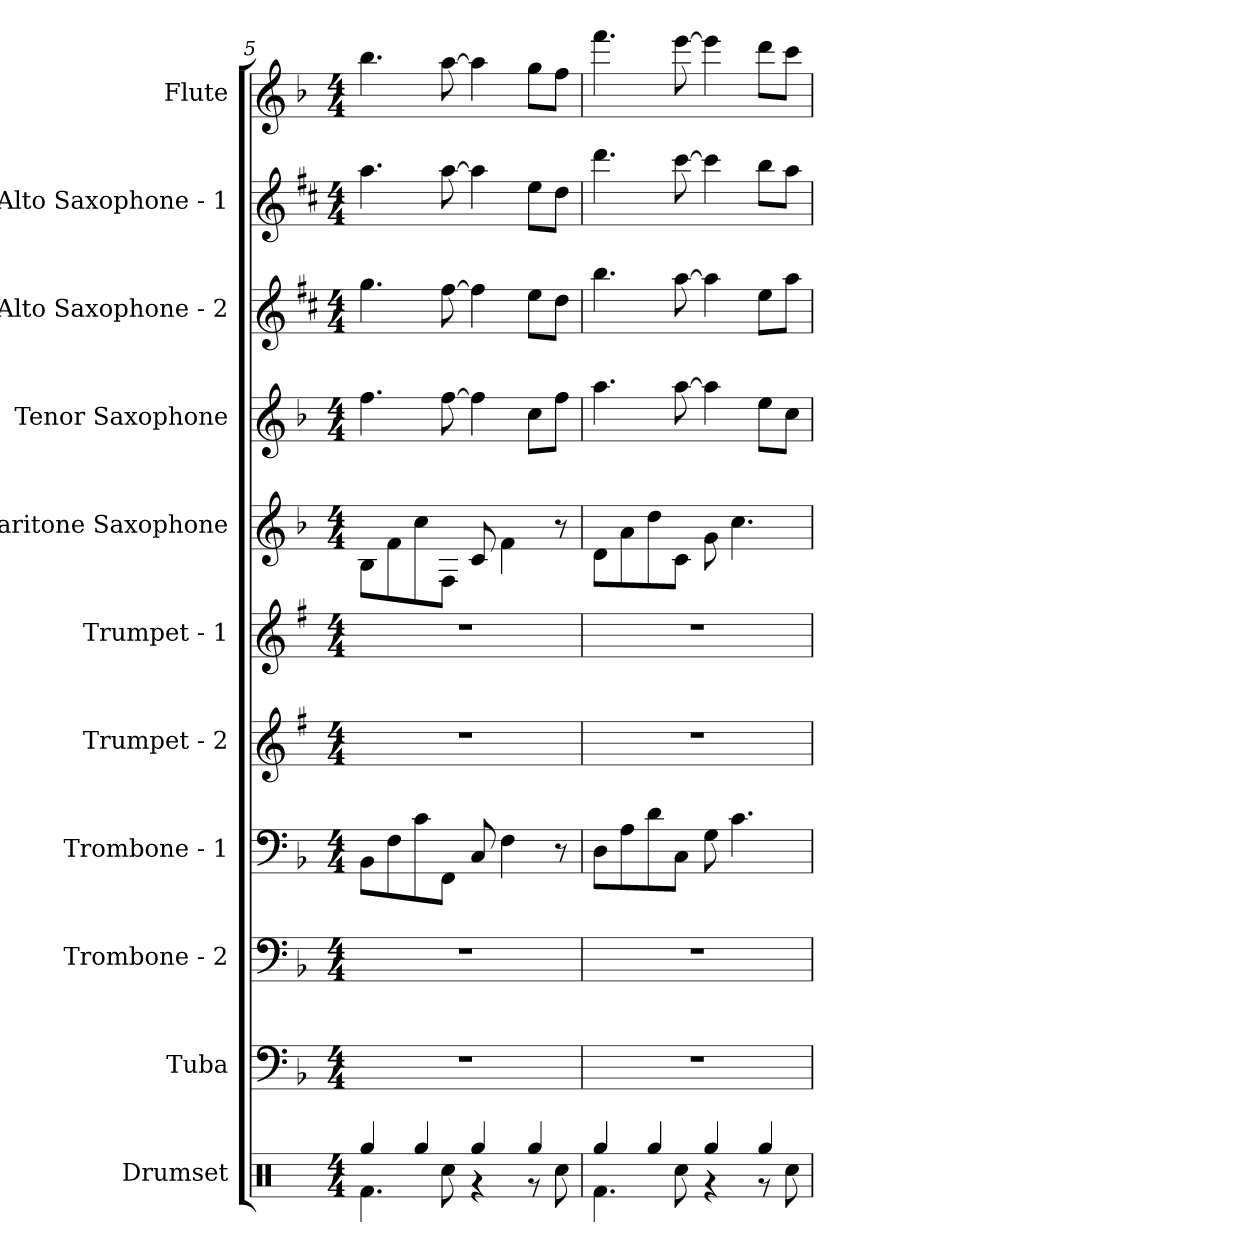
**kern	**kern	**kern	**kern	**kern	**kern	**kern	**kern	**kern	**kern	**kern
*part11	*part10	*part9	*part8	*part7	*part6	*part5	*part4	*part3	*part2	*part1
*staff11	*staff10	*staff9	*staff8	*staff7	*staff6	*staff5	*staff4	*staff3	*staff2	*staff1
*I"Drumset	*I"Tuba	*I"Trombone - 2	*I"Trombone - 1	*I"Trumpet - 2	*I"Trumpet - 1	*I"Baritone Saxophone	*I"Tenor Saxophone	*I"Alto Saxophone - 2	*I"Alto Saxophone - 1	*I"Flute
*I'Drs.	*I'Tba.	*I'Tbn. - 2	*I'Tbn. - 1	*I'Tpt.  - 2	*I'Tpt. - 1	*I'Bar. Sax.	*I'T. Sax.	*I'A. Sax. - 2	*I'A. Sax. - 1	*I'Fl.
!!LO:PB:g=z
*clefX	*clefF4	*clefF4	*clefF4	*clefG2	*clefG2	*clefG2	*clefG2	*clefG2	*clefG2	*clefG2
*	*	*	*	*ITrd1c2	*ITrd1c2	*ITrd12c21	*ITrd8c14	*ITrd5c9	*ITrd5c9	*
*k[]	*k[b-]	*k[b-]	*k[b-]	*k[b-]	*k[b-]	*k[b-]	*k[b-]	*k[b-]	*k[b-]	*k[b-]
*M4/4	*M4/4	*M4/4	*M4/4	*M4/4	*M4/4	*M4/4	*M4/4	*M4/4	*M4/4	*M4/4
=5	=5	=5	=5	=5	=5	=5	=5	=5	=5	=5
*^	*	*	*	*	*	*	*	*	*	*
4Rgg/	4.Rf\	1r	1r	8BB-\L	1r	1r	8BB-\L	4.f\	4.b-\	4.cc\	4.bb-\
.	.	.	.	8F\	.	.	8F\	.	.	.	.
4Rgg/	.	.	.	8c\	.	.	8c\	.	.	.	.
.	8Rcc\	.	.	8FF\J	.	.	8FF\J	[8f\	[8a\	[8cc\	[8aa\
4Rgg/	4r	.	.	8C/	.	.	8C/	4f\]	4a\]	4cc\]	4aa\]
.	.	.	.	4F\	.	.	4F\	.	.	.	.
4Rgg/	8r	.	.	.	.	.	.	8c\L	8g\L	8g\L	8gg\L
.	8Rcc\	.	.	8r	.	.	8r	8f\J	8f\J	8f\J	8ff\J
=6	=6	=6	=6	=6	=6	=6	=6	=6	=6	=6	=6
4Rgg/	4.Rf\	1r	1r	8D\L	1r	1r	8D\L	4.a\	4.dd\	4.ff\	4.fff\
.	.	.	.	8A\	.	.	8A\	.	.	.	.
4Rgg/	.	.	.	8d\	.	.	8d\	.	.	.	.
.	8Rcc\	.	.	8C\J	.	.	8C\J	[8a\	[8cc\	[8ee\	[8eee\
4Rgg/	4r	.	.	8G\	.	.	8G\	4a\]	4cc\]	4ee\]	4eee\]
.	.	.	.	4.c\	.	.	4.c\	.	.	.	.
4Rgg/	8r	.	.	.	.	.	.	8e\L	8g\L	8dd\L	8ddd\L
.	8Rcc\	.	.	.	.	.	.	8c\J	8cc\J	8cc\J	8ccc\J
*v	*v	*	*	*	*	*	*	*	*	*	*
=	=	=	=	=	=	=	=	=	=	=
*-	*-	*-	*-	*-	*-	*-	*-	*-	*-	*-
